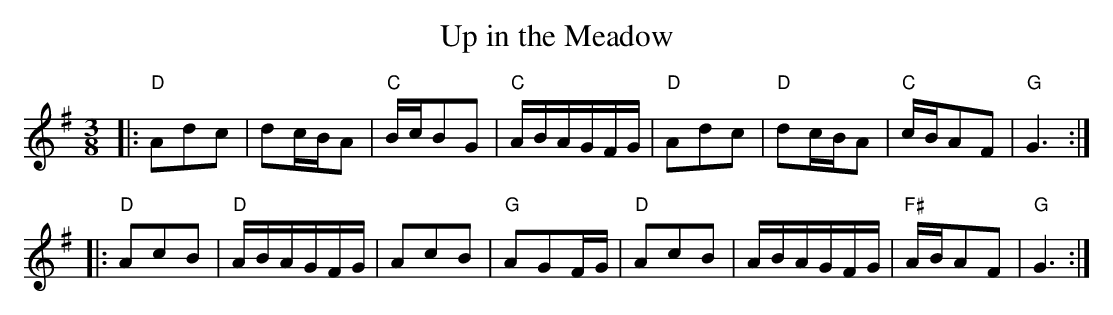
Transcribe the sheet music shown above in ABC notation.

X:1
T:Up in the Meadow
L:1/16
M:3/8
K:G
|:"D"A2d2c2|d2cBA2|"C"BcB2G2|"C"ABAGFG|"D"A2d2c2|"D"d2cBA2|"C"cBA2F2|"G"G6:|
|:"D"A2c2B2|"D"ABAGFG|A2c2B2|"G"A2G2FG|"D"A2c2B2|ABAGFG|"F#"ABA2F2|"G"G6:|
